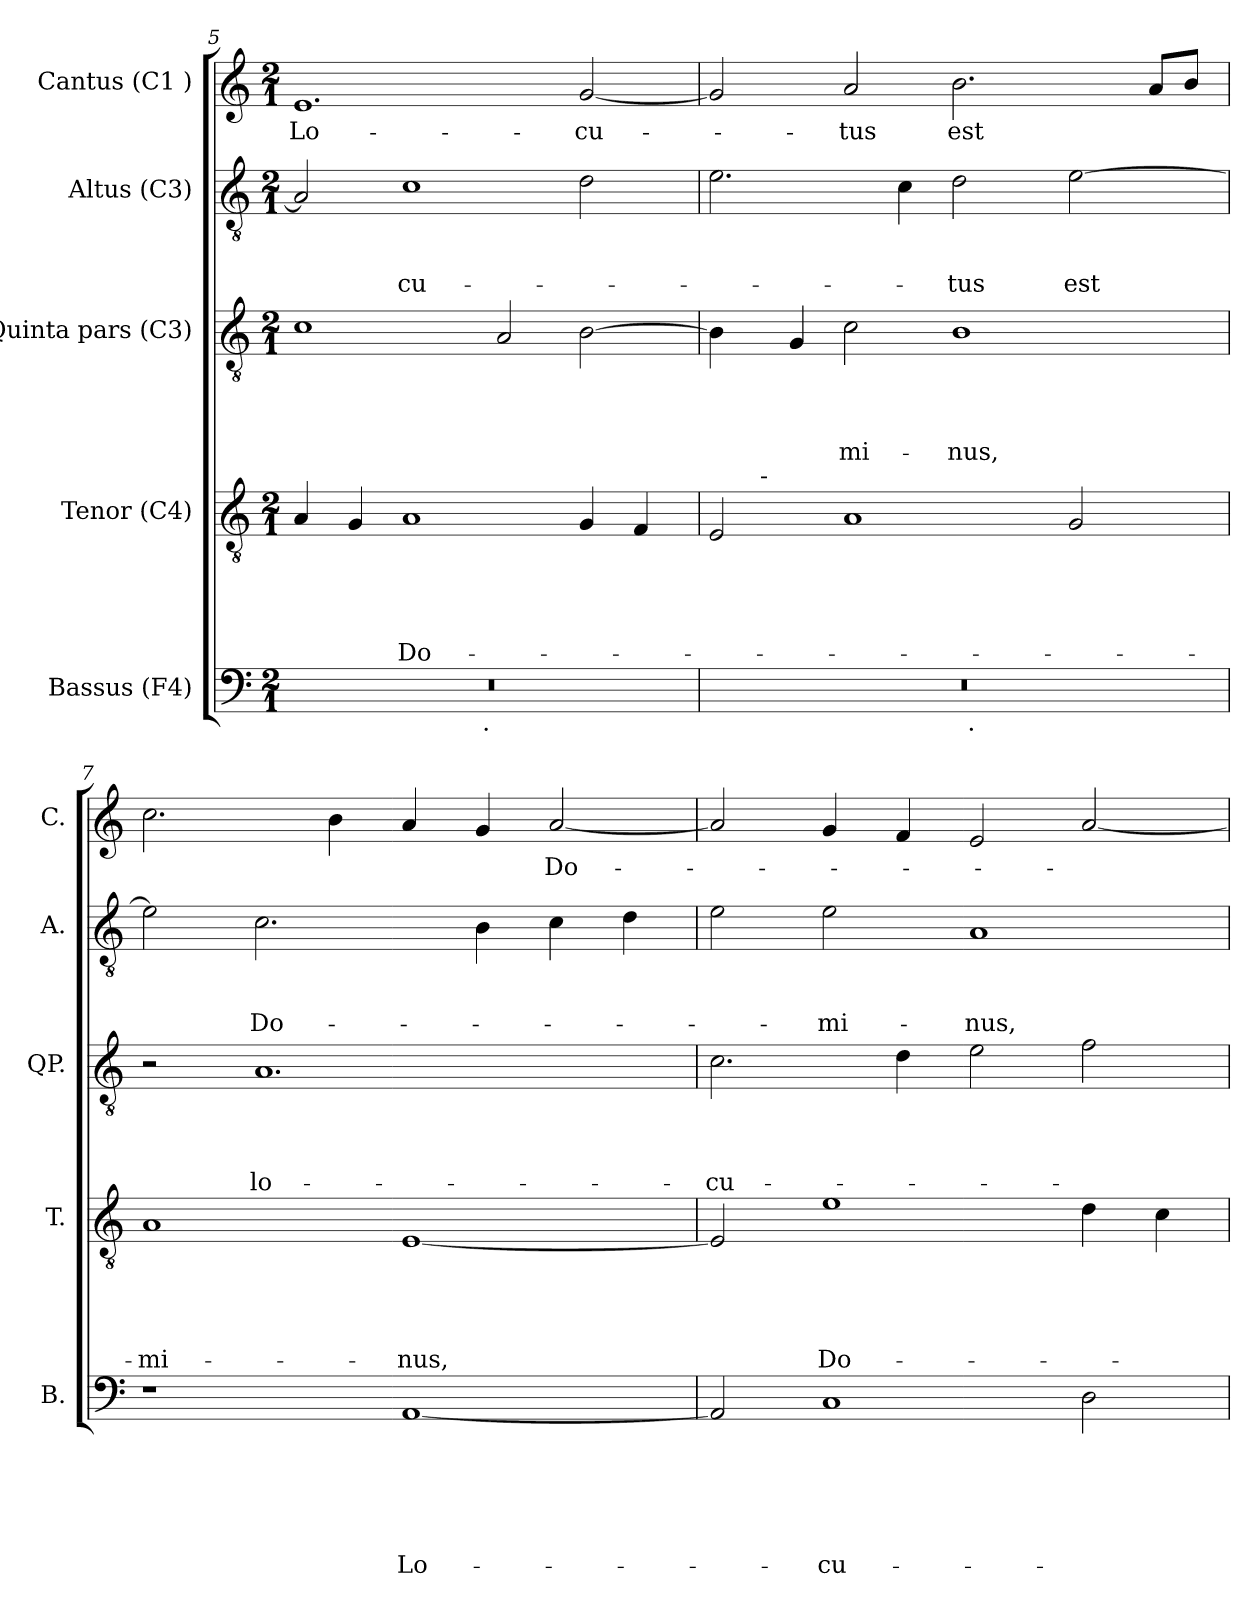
**kern	**text	**text	**text	**text	**text	**text	**kern	**text	**text	**text	**text	**text	**kern	**text	**text	**text	**text	**kern	**text	**text	**text	**kern	**text
*part5	*part5	*part5	*part5	*part5	*part5	*part5	*part4	*part4	*part4	*part4	*part4	*part4	*part3	*part3	*part3	*part3	*part3	*part2	*part2	*part2	*part2	*part1	*part1
*staff5	*staff5	*staff5	*staff5	*staff5	*staff5	*staff5	*staff4	*staff4	*staff4	*staff4	*staff4	*staff4	*staff3	*staff3	*staff3	*staff3	*staff3	*staff2	*staff2	*staff2	*staff2	*staff1	*staff1
*I"Bassus (F4)	*	*	*	*	*	*	*I"Tenor (C4)	*	*	*	*	*	*I"Quinta pars (C3)	*	*	*	*	*I"Altus (C3)	*	*	*	*I"Cantus (C1 )	*
*I'B.	*	*	*	*	*	*	*I'T.	*	*	*	*	*	*I'QP.	*	*	*	*	*I'A.	*	*	*	*I'C.	*
*clefF4	*	*	*	*	*	*	*clefGv2	*	*	*	*	*	*clefGv2	*	*	*	*	*clefGv2	*	*	*	*clefG2	*
*k[]	*	*	*	*	*	*	*k[]	*	*	*	*	*	*k[]	*	*	*	*	*k[]	*	*	*	*k[]	*
*C:	*	*	*	*	*	*	*C:	*	*	*	*	*	*C:	*	*	*	*	*C:	*	*	*	*C:	*
*M2/1	*	*	*	*	*	*	*M2/1	*	*	*	*	*	*M2/1	*	*	*	*	*M2/1	*	*	*	*M2/1	*
=5	=5	=5	=5	=5	=5	=5	=5	=5	=5	=5	=5	=5	=5	=5	=5	=5	=5	=5	=5	=5	=5	=5	=5
!	!	!	!	!	!	!	!	!	!	!	!	!	!	!	!	!	!	!	!	!	!	!	!LO:LY:b
*^	*	*	*	*	*	*	*	*	*	*	*	*	*	*	*	*	*	*	*	*	*	*	*
0r	2ryy	.	.	.	.	.	.	4A/	.	.	.	.	.	1c	.	.	.	.	2A/]	.	.	.	1.e	Lo-
.	.	.	.	.	.	.	.	4G/	.	.	.	.	.	.	.	.	.	.	.	.	.	.	.	.
!	!	!	!	!	!	!	!	!	!	!	!	!	!LO:LY:b	!	!	!	!	!	!	!	!	!LO:LY:b	!	!
.	4...ryy	.	.	.	.	.	.	1A	.	.	.	.	Do-	.	.	.	.	.	1c	.	.	-cu-	.	.
!	!LO:TX:b:t=.	!	!	!	!	!	!	!	!	!	!	!	!	!	!	!	!	!	!	!	!	!	!	!
.	1ryy	.	.	.	.	.	.	.	.	.	.	.	.	.	.	.	.	.	.	.	.	.	.	.
.	.	.	.	.	.	.	.	.	.	.	.	.	.	2A/	.	.	.	.	.	.	.	.	.	.
!	!	!	!	!	!	!	!	!	!	!	!	!	!	!	!	!	!	!	!	!	!	!	!	!LO:LY:b
.	.	.	.	.	.	.	.	4G/	.	.	.	.	.	[<2B\	.	.	.	.	2d\	.	.	.	[<2g/	-cu-
.	.	.	.	.	.	.	.	4F/	.	.	.	.	.	.	.	.	.	.	.	.	.	.	.	.
.	32ryy	.	.	.	.	.	.	.	.	.	.	.	.	.	.	.	.	.	.	.	.	.	.	.
!!LO:LB:g=z
=6	=6	=6	=6	=6	=6	=6	=6	=6	=6	=6	=6	=6	=6	=6	=6	=6	=6	=6	=6	=6	=6	=6	=6	=6
*	*	*	*	*	*	*	*	*^	*	*	*	*	*	*	*	*	*	*	*	*	*	*	*	*
0r	1ryy	.	.	.	.	.	.	2E/	8ryy	.	.	.	.	.	4B\]	.	.	.	.	2.e\	.	.	.	2g/]	.
.	.	.	.	.	.	.	.	.	32ryy	.	.	.	.	.	.	.	.	.	.	.	.	.	.	.	.
!	!	!	!	!	!	!	!	!	!LO:TX:a:t=-	!	!	!	!	!	!	!	!	!	!	!	!	!	!	!	!
.	.	.	.	.	.	.	.	.	1ryy	.	.	.	.	.	.	.	.	.	.	.	.	.	.	.	.
.	.	.	.	.	.	.	.	.	.	.	.	.	.	.	4G/	.	.	.	.	.	.	.	.	.	.
!	!	!	!	!	!	!	!	!	!	!	!	!	!	!	!	!	!	!	!LO:LY:b	!	!	!	!	!	!LO:LY:b
.	.	.	.	.	.	.	.	1A	.	.	.	.	.	.	2c\	.	.	.	-mi-	.	.	.	.	2a/	-tus
.	.	.	.	.	.	.	.	.	.	.	.	.	.	.	.	.	.	.	.	4c\	.	.	.	.	.
!	!	!	!	!	!	!	!	!	!	!	!	!	!	!	!	!	!	!	!LO:LY:b	!	!	!	!LO:LY:b	!	!LO:LY:b
.	32ryy	.	.	.	.	.	.	.	.	.	.	.	.	.	1B	.	.	.	-nus,	2d\	.	.	-tus	2.b\	est
!	!LO:TX:b:t=.	!	!	!	!	!	!	!	!	!	!	!	!	!	!	!	!	!	!	!	!	!	!	!	!
.	2ryy	.	.	.	.	.	.	.	.	.	.	.	.	.	.	.	.	.	.	.	.	.	.	.	.
.	.	.	.	.	.	.	.	.	2ryy	.	.	.	.	.	.	.	.	.	.	.	.	.	.	.	.
!	!	!	!	!	!	!	!	!	!	!	!	!	!	!	!	!	!	!	!	!	!	!	!LO:LY:b	!	!
.	.	.	.	.	.	.	.	2G/	.	.	.	.	.	.	.	.	.	.	.	[>2e\	.	.	est	.	.
.	4...ryy	.	.	.	.	.	.	.	.	.	.	.	.	.	.	.	.	.	.	.	.	.	.	.	.
.	.	.	.	.	.	.	.	.	4ryy	.	.	.	.	.	.	.	.	.	.	.	.	.	.	.	.
.	.	.	.	.	.	.	.	.	.	.	.	.	.	.	.	.	.	.	.	.	.	.	.	8a/L	.
.	.	.	.	.	.	.	.	.	.	.	.	.	.	.	.	.	.	.	.	.	.	.	.	8b/J	.
.	.	.	.	.	.	.	.	.	16.ryy	.	.	.	.	.	.	.	.	.	.	.	.	.	.	.	.
=7	=7	=7	=7	=7	=7	=7	=7	=7	=7	=7	=7	=7	=7	=7	=7	=7	=7	=7	=7	=7	=7	=7	=7	=7	=7
!	!	!	!	!	!	!	!	!	!	!	!	!	!	!LO:LY:b	!	!	!	!	!	!	!	!	!	!	!
*v	*v	*	*	*	*	*	*	*	*	*	*	*	*	*	*	*	*	*	*	*	*	*	*	*	*
*	*	*	*	*	*	*	*v	*v	*	*	*	*	*	*	*	*	*	*	*	*	*	*	*	*
1r	.	.	.	.	.	.	1A	.	.	.	.	-mi-	2r	.	.	.	.	2e\]	.	.	.	2.cc\	.
!	!	!	!	!	!	!	!	!	!	!	!	!	!	!	!	!	!LO:LY:b	!	!	!	!LO:LY:b	!	!
.	.	.	.	.	.	.	.	.	.	.	.	.	1.A	.	.	.	lo-	2.c\	.	.	Do-	.	.
.	.	.	.	.	.	.	.	.	.	.	.	.	.	.	.	.	.	.	.	.	.	4b\	.
!	!	!	!	!	!	!LO:LY:b	!	!	!	!	!	!LO:LY:b	!	!	!	!	!	!	!	!	!	!	!
[<1AA	.	.	.	.	.	Lo-	[<1E	.	.	.	.	-nus,	.	.	.	.	.	.	.	.	.	4a/	.
.	.	.	.	.	.	.	.	.	.	.	.	.	.	.	.	.	.	4B\	.	.	.	4g/	.
!	!	!	!	!	!	!	!	!	!	!	!	!	!	!	!	!	!	!	!	!	!	!	!LO:LY:b
.	.	.	.	.	.	.	.	.	.	.	.	.	.	.	.	.	.	4c\	.	.	.	[<2a/	Do-
.	.	.	.	.	.	.	.	.	.	.	.	.	.	.	.	.	.	4d\	.	.	.	.	.
=8	=8	=8	=8	=8	=8	=8	=8	=8	=8	=8	=8	=8	=8	=8	=8	=8	=8	=8	=8	=8	=8	=8	=8
!	!	!	!	!	!	!	!	!	!	!	!	!	!	!	!	!	!LO:LY:b	!	!	!	!	!	!
2AA/]	.	.	.	.	.	.	2E/]	.	.	.	.	.	2.c\	.	.	.	-cu-	2e\	.	.	.	2a/]	.
!	!	!	!	!	!	!LO:LY:b	!	!	!	!	!	!LO:LY:b	!	!	!	!	!	!	!	!	!LO:LY:b	!	!
1C	.	.	.	.	.	-cu-	1e	.	.	.	.	Do-	.	.	.	.	.	2e\	.	.	-mi-	4g/	.
.	.	.	.	.	.	.	.	.	.	.	.	.	4d\	.	.	.	.	.	.	.	.	4f/	.
!	!	!	!	!	!	!	!	!	!	!	!	!	!	!	!	!	!	!	!	!	!LO:LY:b	!	!
.	.	.	.	.	.	.	.	.	.	.	.	.	2e\	.	.	.	.	1A	.	.	-nus,	2e/	.
2D\	.	.	.	.	.	.	4d\	.	.	.	.	.	2f\	.	.	.	.	.	.	.	.	[<2a/	.
.	.	.	.	.	.	.	4c\	.	.	.	.	.	.	.	.	.	.	.	.	.	.	.	.
=	=	=	=	=	=	=	=	=	=	=	=	=	=	=	=	=	=	=	=	=	=	=	=
*-	*-	*-	*-	*-	*-	*-	*-	*-	*-	*-	*-	*-	*-	*-	*-	*-	*-	*-	*-	*-	*-	*-	*-
